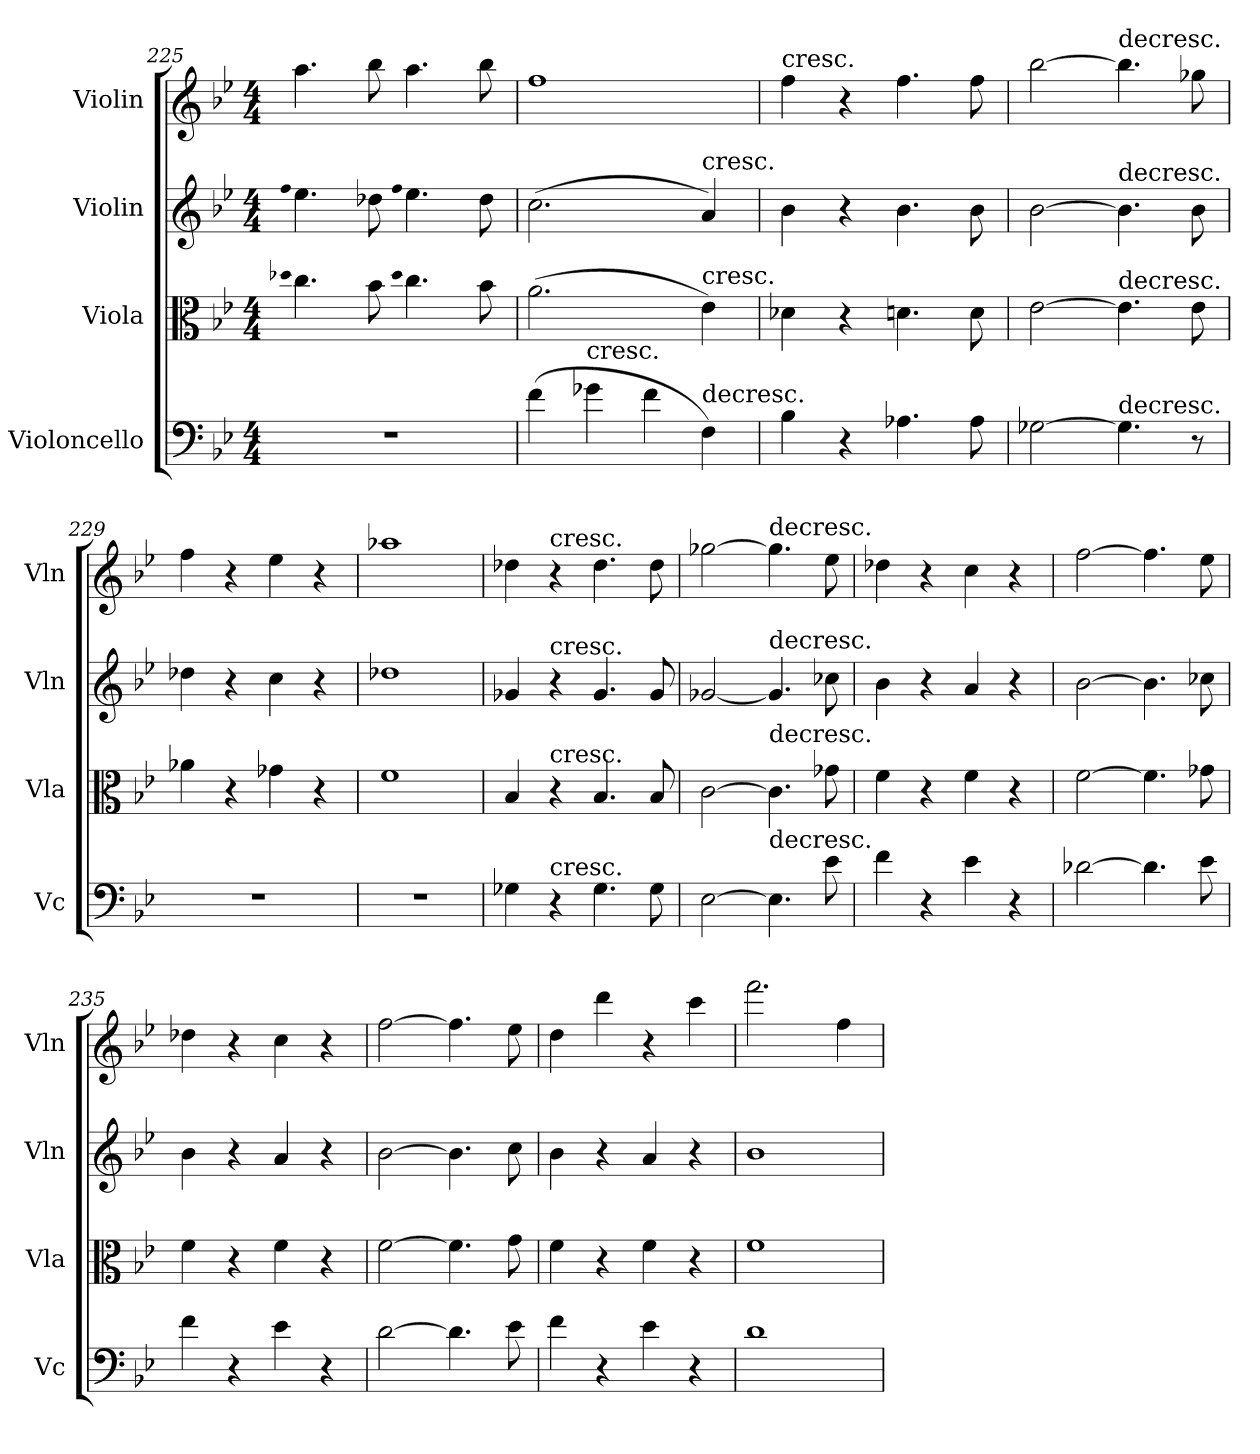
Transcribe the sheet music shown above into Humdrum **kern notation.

**kern	**kern	**kern	**kern
*part4	*part3	*part2	*part1
*staff4	*staff3	*staff2	*staff1
*I"Violoncello	*I"Viola	*I"Violin	*I"Violin
*I'Vc	*I'Vla	*I'Vln	*I'Vln
*clefF4	*clefC3	*clefG2	*clefG2
*k[b-e-]	*k[b-e-]	*k[b-e-]	*k[b-e-]
*B-:	*B-:	*B-:	*B-:
*M4/4	*M4/4	*M4/4	*M4/4
=225	=225	=225	=225
.	qdd-X	qff	.
1r	4.cc\	4.ee-\	4.aa\
.	8b-\	8dd-X\	8bb-\
.	qdd-	qff	.
.	4.cc\	4.ee-\	4.aa\
.	8b-\	8dd-\	8bb-\
=226	=226	=226	=226
(4f\	(2.a\	(2.cc\	1ff
!LO:TX:t=cresc.	!	!	!
4g-X\	.	.	.
4f\	.	.	.
!	!	!LO:TX:t=cresc.	!
!	!LO:TX:t=cresc.	!	!
!LO:TX:t=decresc.	!	!	!
4F\)	4e-\)	4a/)	.
=227	=227	=227	=227
!	!	!	!LO:TX:t=cresc.
4B-\	4d-X\	4b-\	4ff\
4r	4r	4r	4r
4.A-X\	4.dn\	4.b-\	4.ff\
8A-\	8d\	8b-\	8ff\
=228	=228	=228	=228
[2G-X\	[2e-\	[2b-\	[2bb-\
!	!	!	!LO:TX:t=decresc.
!	!	!LO:TX:t=decresc.	!
!	!LO:TX:t=decresc.	!	!
!LO:TX:t=decresc.	!	!	!
4.G-\]	4.e-\]	4.b-\]	4.bb-\]
8r	8e-\	8b-\	8gg-X\
=229	=229	=229	=229
1r	4a-X\	4dd-X\	4ff\
.	4r	4r	4r
.	4g-X\	4cc\	4ee-\
.	4r	4r	4r
=230	=230	=230	=230
1r	1f	1dd-X	1aa-X
=231	=231	=231	=231
4G-X\	4B-/	4g-X/	4dd-X\
!	!	!	!LO:TX:t=cresc.
!	!	!LO:TX:t=cresc.	!
!	!LO:TX:t=cresc.	!	!
!LO:TX:t=cresc.	!	!	!
4r	4r	4r	4r
4.G-\	4.B-/	4.g-/	4.dd-\
8G-\	8B-/	8g-/	8dd-\
=232	=232	=232	=232
[2E-\	[2c\	[2g-X/	[2gg-X\
!	!	!	!LO:TX:t=decresc.
!	!	!LO:TX:t=decresc.	!
!	!LO:TX:t=decresc.	!	!
!LO:TX:t=decresc.	!	!	!
4.E-\]	4.c\]	4.g-/]	4.gg-\]
8e-\	8g-X\	8cc-X\	8ee-\
=233	=233	=233	=233
4f\	4f\	4b-\	4dd-X\
4r	4r	4r	4r
4e-\	4f\	4a/	4cc\
4r	4r	4r	4r
=234	=234	=234	=234
[2d-X\	[2f\	[2b-\	[2ff\
4.d-\]	4.f\]	4.b-\]	4.ff\]
8e-\	8g-X\	8cc-X\	8ee-\
=235	=235	=235	=235
4f\	4f\	4b-\	4dd-X\
4r	4r	4r	4r
4e-\	4f\	4a/	4cc\
4r	4r	4r	4r
=236	=236	=236	=236
[2d\	[2f\	[2b-\	[2ff\
4.d\]	4.f\]	4.b-\]	4.ff\]
8e-\	8g\	8cc\	8ee-\
=237	=237	=237	=237
4f\	4f\	4b-\	4dd\
4r	4r	4r	4ddd\
4e-\	4f\	4a/	4r
4r	4r	4r	4ccc\
=238	=238	=238	=238
1d	1f	1b-	2.fff\
.	.	.	4ff\
=	=	=	=
*-	*-	*-	*-
